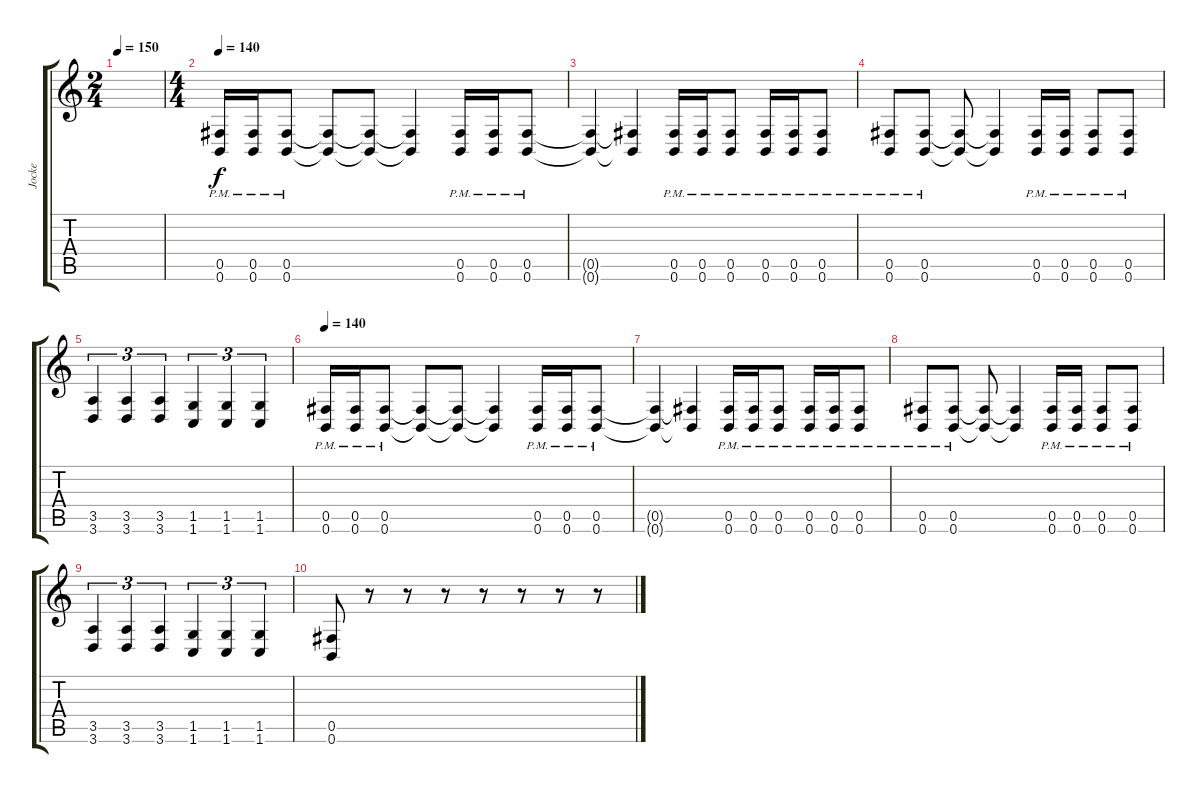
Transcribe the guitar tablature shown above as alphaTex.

\track ("Jocke" "Jocke") {instrument distortionguitar}
\staff {score tabs}
\tuning (Db4 Ab3 E3 B2 Gb2 B1) {hide}
\ts (2 4)
\tempo 150
\clef g2
\ks c
|
\ts (4 4)
\tempo 160
\tempo 140
(0.5{pm} 0.6{pm}).16 (0.5{pm} 0.6{pm}).16 (0.5{pm} 0.6{pm}).8 (0.5{t} 0.6{t}).8 (0.5{t} 0.6{t}).8 (0.5{t} 0.6{t}).4 (0.5{pm} 0.6{pm}).16 (0.5{pm} 0.6{pm}).16 (0.5{pm} 0.6{pm}).8 |
(0.5{t} 0.6{t}).4 (0.5{t} 0.6{t}).4 (0.5{pm} 0.6{pm}).16 (0.5{pm} 0.6{pm}).16 (0.5{pm} 0.6{pm}).8 (0.5{pm} 0.6{pm}).16 (0.5{pm} 0.6{pm}).16 (0.5{pm} 0.6{pm}).8 |
(0.5{pm} 0.6{pm}).8 (0.5{pm} 0.6{pm}).8 (0.5{t} 0.6{t}).8 (0.5{t} 0.6{t}).4 (0.5{pm} 0.6{pm}).16 (0.5{pm} 0.6{pm}).16 (0.5{pm} 0.6{pm}).8 (0.5{pm} 0.6{pm}).8 |
(3.5 3.6).4{tu (3 2)} (3.5 3.6).4{tu (3 2)} (3.5 3.6).4{tu (3 2)} (1.5 1.6).4{tu (3 2)} (1.5 1.6).4{tu (3 2)} (1.5 1.6).4{tu (3 2)} |
\tempo 160
\tempo 140
(0.5{pm} 0.6{pm}).16 (0.5{pm} 0.6{pm}).16 (0.5{pm} 0.6{pm}).8 (0.5{t} 0.6{t}).8 (0.5{t} 0.6{t}).8 (0.5{t} 0.6{t}).4 (0.5{pm} 0.6{pm}).16 (0.5{pm} 0.6{pm}).16 (0.5{pm} 0.6{pm}).8 |
(0.5{t} 0.6{t}).4 (0.5{t} 0.6{t}).4 (0.5{pm} 0.6{pm}).16 (0.5{pm} 0.6{pm}).16 (0.5{pm} 0.6{pm}).8 (0.5{pm} 0.6{pm}).16 (0.5{pm} 0.6{pm}).16 (0.5{pm} 0.6{pm}).8 |
(0.5{pm} 0.6{pm}).8 (0.5{pm} 0.6{pm}).8 (0.5{t} 0.6{t}).8 (0.5{t} 0.6{t}).4 (0.5{pm} 0.6{pm}).16 (0.5{pm} 0.6{pm}).16 (0.5{pm} 0.6{pm}).8 (0.5{pm} 0.6{pm}).8 |
(3.5 3.6).4{tu (3 2)} (3.5 3.6).4{tu (3 2)} (3.5 3.6).4{tu (3 2)} (1.5 1.6).4{tu (3 2)} (1.5 1.6).4{tu (3 2)} (1.5 1.6).4{tu (3 2)} |
(0.5 0.6).8 r.8 r.8 r.8 r.8 r.8 r.8 r.8
